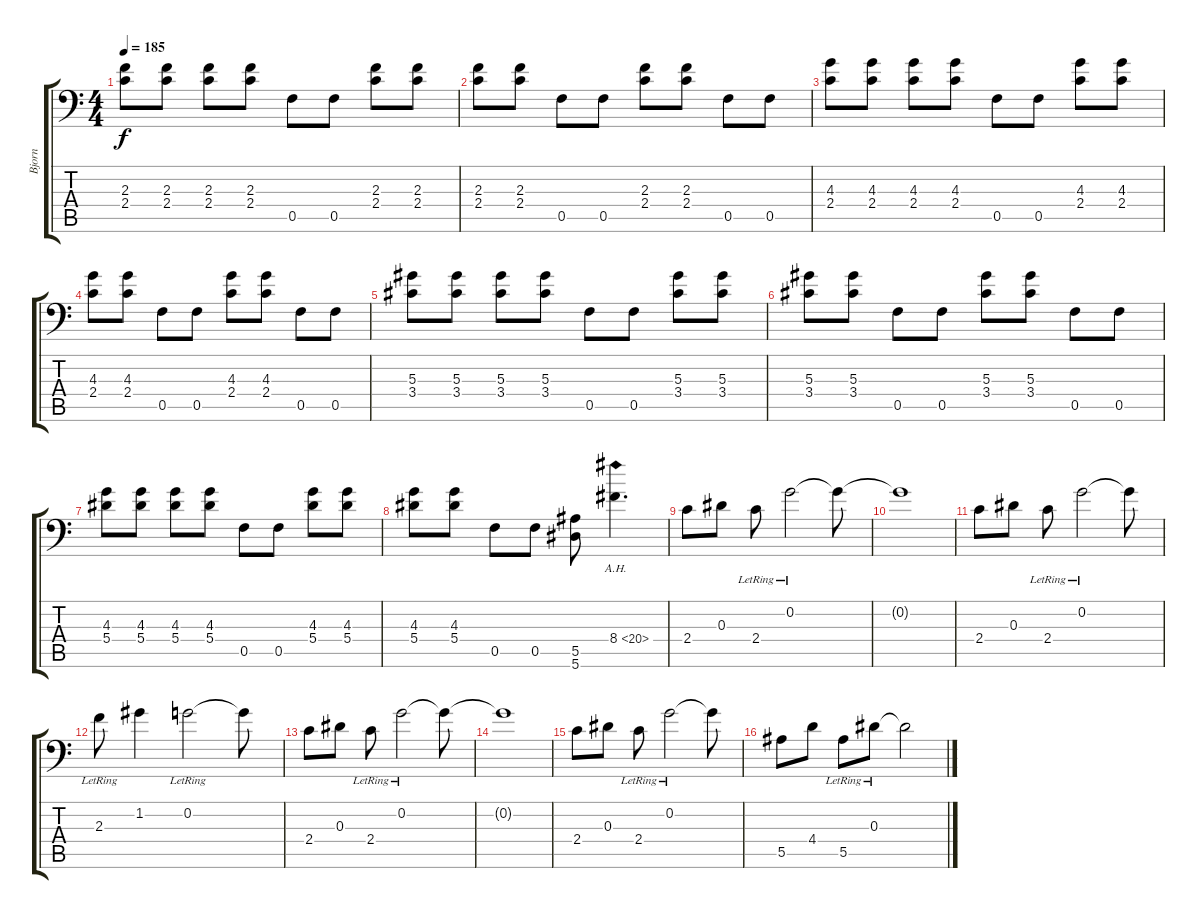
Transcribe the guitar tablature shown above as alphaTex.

\track ("Bjorn" "Bjorn") {instrument distortionguitar}
\staff {score tabs}
\tuning (C4 G3 Eb3 Bb2 F2 Bb1) {hide}
\ts (4 4)
\tempo 185
\clef f4
\ks c
(2.3 2.4).8{dy f instrument distortionguitar} (2.3 2.4).8 (2.3 2.4).8 (2.3 2.4).8 0.5.8 0.5.8 (2.3 2.4).8 (2.3 2.4).8 |
(2.3 2.4).8 (2.3 2.4).8 0.5.8 0.5.8 (2.3 2.4).8 (2.3 2.4).8 0.5.8 0.5.8 |
(4.3 2.4).8 (4.3 2.4).8 (4.3 2.4).8 (4.3 2.4).8 0.5.8 0.5.8 (4.3 2.4).8 (4.3 2.4).8 |
(4.3 2.4).8 (4.3 2.4).8 0.5.8 0.5.8 (4.3 2.4).8 (4.3 2.4).8 0.5.8 0.5.8 |
(5.3 3.4).8 (5.3 3.4).8 (5.3 3.4).8 (5.3 3.4).8 0.5.8 0.5.8 (5.3 3.4).8 (5.3 3.4).8 |
(5.3 3.4).8 (5.3 3.4).8 0.5.8 0.5.8 (5.3 3.4).8 (5.3 3.4).8 0.5.8 0.5.8 |
(4.3 5.4).8 (4.3 5.4).8 (4.3 5.4).8 (4.3 5.4).8 0.5.8 0.5.8 (4.3 5.4).8 (4.3 5.4).8 |
(4.3 5.4).8 (4.3 5.4).8 0.5.8 0.5.8 (5.5 5.6).8 8.4{ah 12}.4{d} |
2.4.8{instrument acousticguitarsteel} 0.3.8 2.4{lr}.8 0.2{lr}.2 0.2{t}.8 |
0.2{t}.1 |
2.4.8 0.3.8 2.4{lr}.8 0.2{lr}.2 0.2{t}.8 |
2.3{lr}.8 1.2.4 0.2{lr}.2 0.2{t}.8 |
2.4.8 0.3.8 2.4{lr}.8 0.2{lr}.2 0.2{t}.8 |
0.2{t}.1 |
2.4.8 0.3.8 2.4{lr}.8 0.2{lr}.2 0.2{t}.8 |
5.5.8 4.4.8 5.5{lr}.8 0.3{lr}.8 0.3{t}.2
